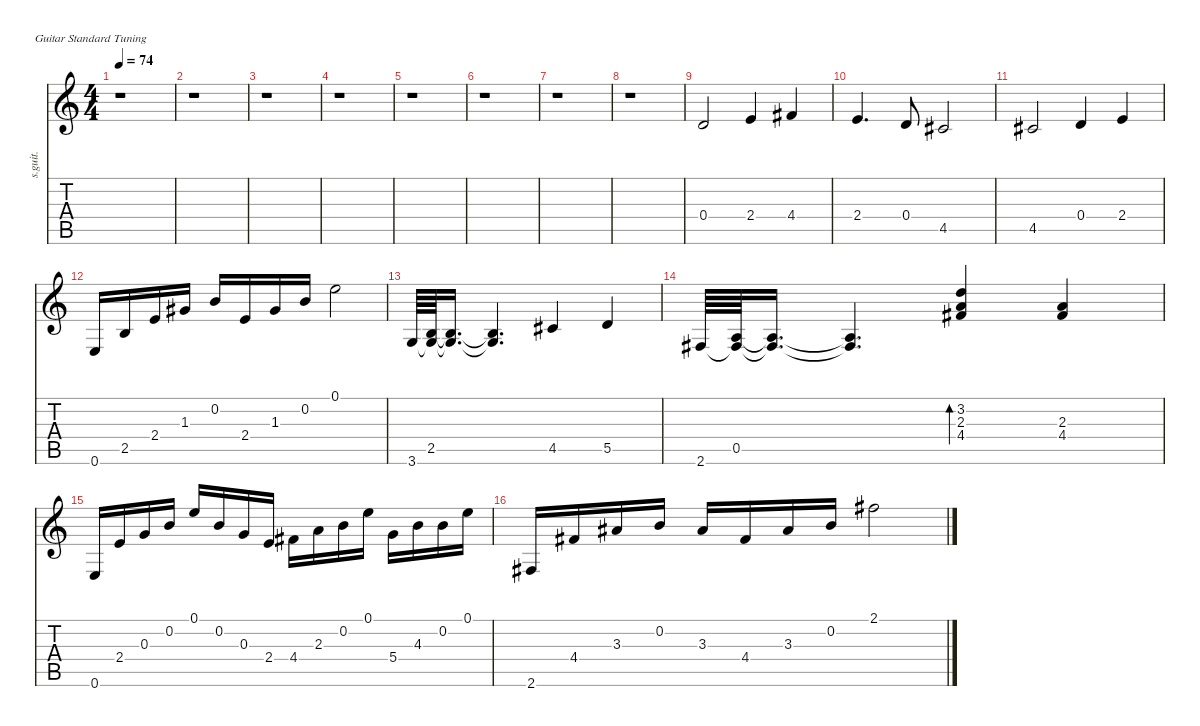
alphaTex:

\defaultSystemsLayout 4
\hideDynamics
\bracketExtendMode nobrackets
\track ("Joe Walsh - Rhythm Guitar" "s.guit.") {instrument overdrivenguitar}
\staff {score tabs}
\tuning (E4 B3 G3 D3 A2 E2)
\ts (4 4)
\beaming (8 2 2 2 2)
\tempo 74
\clef g2
\ks c
r.1{dy f instrument overdrivenguitar} |
r.1 |
r.1 |
r.1 |
r.1 |
r.1 |
r.1 |
r.1 |
0.4.2{lyrics (0 "") lyrics (1 "") lyrics (2 "") lyrics (3 "") lyrics (4 "")} 2.4.4{lyrics (0 "") lyrics (1 "") lyrics (2 "") lyrics (3 "") lyrics (4 "")} 4.4{acc #}.4{lyrics (0 "") lyrics (1 "") lyrics (2 "") lyrics (3 "") lyrics (4 "")} |
2.4.4{d lyrics (0 "") lyrics (1 "") lyrics (2 "") lyrics (3 "") lyrics (4 "")} 0.4.8{lyrics (0 "") lyrics (1 "") lyrics (2 "") lyrics (3 "") lyrics (4 "")} 4.5{acc #}.2{lyrics (0 "") lyrics (1 "") lyrics (2 "") lyrics (3 "") lyrics (4 "")} |
4.5{acc #}.2{lyrics (0 "") lyrics (1 "") lyrics (2 "") lyrics (3 "") lyrics (4 "")} 0.4.4{lyrics (0 "") lyrics (1 "") lyrics (2 "") lyrics (3 "") lyrics (4 "")} 2.4.4{lyrics (0 "") lyrics (1 "") lyrics (2 "") lyrics (3 "") lyrics (4 "")} |
0.6.16{lyrics (0 "") lyrics (1 "") lyrics (2 "") lyrics (3 "") lyrics (4 "")} 2.5.16{lyrics (0 "") lyrics (1 "") lyrics (2 "") lyrics (3 "") lyrics (4 "")} 2.4.16{lyrics (0 "") lyrics (1 "") lyrics (2 "") lyrics (3 "") lyrics (4 "")} 1.3{acc #}.16{lyrics (0 "") lyrics (1 "") lyrics (2 "") lyrics (3 "") lyrics (4 "")} 0.2.16{lyrics (0 "") lyrics (1 "") lyrics (2 "") lyrics (3 "") lyrics (4 "")} 2.4.16{lyrics (0 "") lyrics (1 "") lyrics (2 "") lyrics (3 "") lyrics (4 "")} 1.3{acc #}.16{lyrics (0 "") lyrics (1 "") lyrics (2 "") lyrics (3 "") lyrics (4 "")} 0.2.16{lyrics (0 "") lyrics (1 "") lyrics (2 "") lyrics (3 "") lyrics (4 "")} 0.1.2{lyrics (0 "") lyrics (1 "") lyrics (2 "") lyrics (3 "") lyrics (4 "")} |
3.6.64{lyrics (0 "") lyrics (1 "") lyrics (2 "") lyrics (3 "") lyrics (4 "")} (2.5 3.6{t}).64{lyrics (0 "") lyrics (1 "") lyrics (2 "") lyrics (3 "") lyrics (4 "")} (2.5{t} 3.6{t}).16{d lyrics (0 "") lyrics (1 "") lyrics (2 "") lyrics (3 "") lyrics (4 "")} (2.5{t} 3.6{t}).4{d lyrics (0 "") lyrics (1 "") lyrics (2 "") lyrics (3 "") lyrics (4 "")} 4.5{acc #}.4{lyrics (0 "") lyrics (1 "") lyrics (2 "") lyrics (3 "") lyrics (4 "")} 5.5.4{lyrics (0 "") lyrics (1 "") lyrics (2 "") lyrics (3 "") lyrics (4 "")} |
2.6{acc #}.64{lyrics (0 "") lyrics (1 "") lyrics (2 "") lyrics (3 "") lyrics (4 "")} (0.5 2.6{t acc #}).64{lyrics (0 "") lyrics (1 "") lyrics (2 "") lyrics (3 "") lyrics (4 "")} (0.5{t} 2.6{t acc #}).16{d lyrics (0 "") lyrics (1 "") lyrics (2 "") lyrics (3 "") lyrics (4 "")} (0.5{t} 2.6{t acc #}).4{d lyrics (0 "") lyrics (1 "") lyrics (2 "") lyrics (3 "") lyrics (4 "")} (3.2 2.3 4.4{acc #}).4{bd 30 lyrics (0 "") lyrics (1 "") lyrics (2 "") lyrics (3 "") lyrics (4 "")} (2.3 4.4{acc #}).4{lyrics (0 "") lyrics (1 "") lyrics (2 "") lyrics (3 "") lyrics (4 "")} |
0.6.16{lyrics (0 "") lyrics (1 "") lyrics (2 "") lyrics (3 "") lyrics (4 "")} 2.4.16{lyrics (0 "") lyrics (1 "") lyrics (2 "") lyrics (3 "") lyrics (4 "")} 0.3.16{lyrics (0 "") lyrics (1 "") lyrics (2 "") lyrics (3 "") lyrics (4 "")} 0.2.16{lyrics (0 "") lyrics (1 "") lyrics (2 "") lyrics (3 "") lyrics (4 "")} 0.1.16{lyrics (0 "") lyrics (1 "") lyrics (2 "") lyrics (3 "") lyrics (4 "")} 0.2.16{lyrics (0 "") lyrics (1 "") lyrics (2 "") lyrics (3 "") lyrics (4 "")} 0.3.16{lyrics (0 "") lyrics (1 "") lyrics (2 "") lyrics (3 "") lyrics (4 "")} 2.4.16{lyrics (0 "") lyrics (1 "") lyrics (2 "") lyrics (3 "") lyrics (4 "")} 4.4{acc #}.16{lyrics (0 "") lyrics (1 "") lyrics (2 "") lyrics (3 "") lyrics (4 "")} 2.3.16{lyrics (0 "") lyrics (1 "") lyrics (2 "") lyrics (3 "") lyrics (4 "")} 0.2.16{lyrics (0 "") lyrics (1 "") lyrics (2 "") lyrics (3 "") lyrics (4 "")} 0.1.16{lyrics (0 "") lyrics (1 "") lyrics (2 "") lyrics (3 "") lyrics (4 "")} 5.4.16{lyrics (0 "") lyrics (1 "") lyrics (2 "") lyrics (3 "") lyrics (4 "")} 4.3.16{lyrics (0 "") lyrics (1 "") lyrics (2 "") lyrics (3 "") lyrics (4 "")} 0.2.16{lyrics (0 "") lyrics (1 "") lyrics (2 "") lyrics (3 "") lyrics (4 "")} 0.1.16{lyrics (0 "") lyrics (1 "") lyrics (2 "") lyrics (3 "") lyrics (4 "")} |
2.6{acc #}.16{lyrics (0 "") lyrics (1 "") lyrics (2 "") lyrics (3 "") lyrics (4 "")} 4.4{acc #}.16{lyrics (0 "") lyrics (1 "") lyrics (2 "") lyrics (3 "") lyrics (4 "")} 3.3{acc #}.16{lyrics (0 "") lyrics (1 "") lyrics (2 "") lyrics (3 "") lyrics (4 "")} 0.2.16{lyrics (0 "") lyrics (1 "") lyrics (2 "") lyrics (3 "") lyrics (4 "")} 3.3{acc #}.16{lyrics (0 "") lyrics (1 "") lyrics (2 "") lyrics (3 "") lyrics (4 "")} 4.4{acc #}.16{lyrics (0 "") lyrics (1 "") lyrics (2 "") lyrics (3 "") lyrics (4 "")} 3.3{acc #}.16{lyrics (0 "") lyrics (1 "") lyrics (2 "") lyrics (3 "") lyrics (4 "")} 0.2.16{lyrics (0 "") lyrics (1 "") lyrics (2 "") lyrics (3 "") lyrics (4 "")} 2.1{acc #}.2{lyrics (0 "") lyrics (1 "") lyrics (2 "") lyrics (3 "") lyrics (4 "")}
